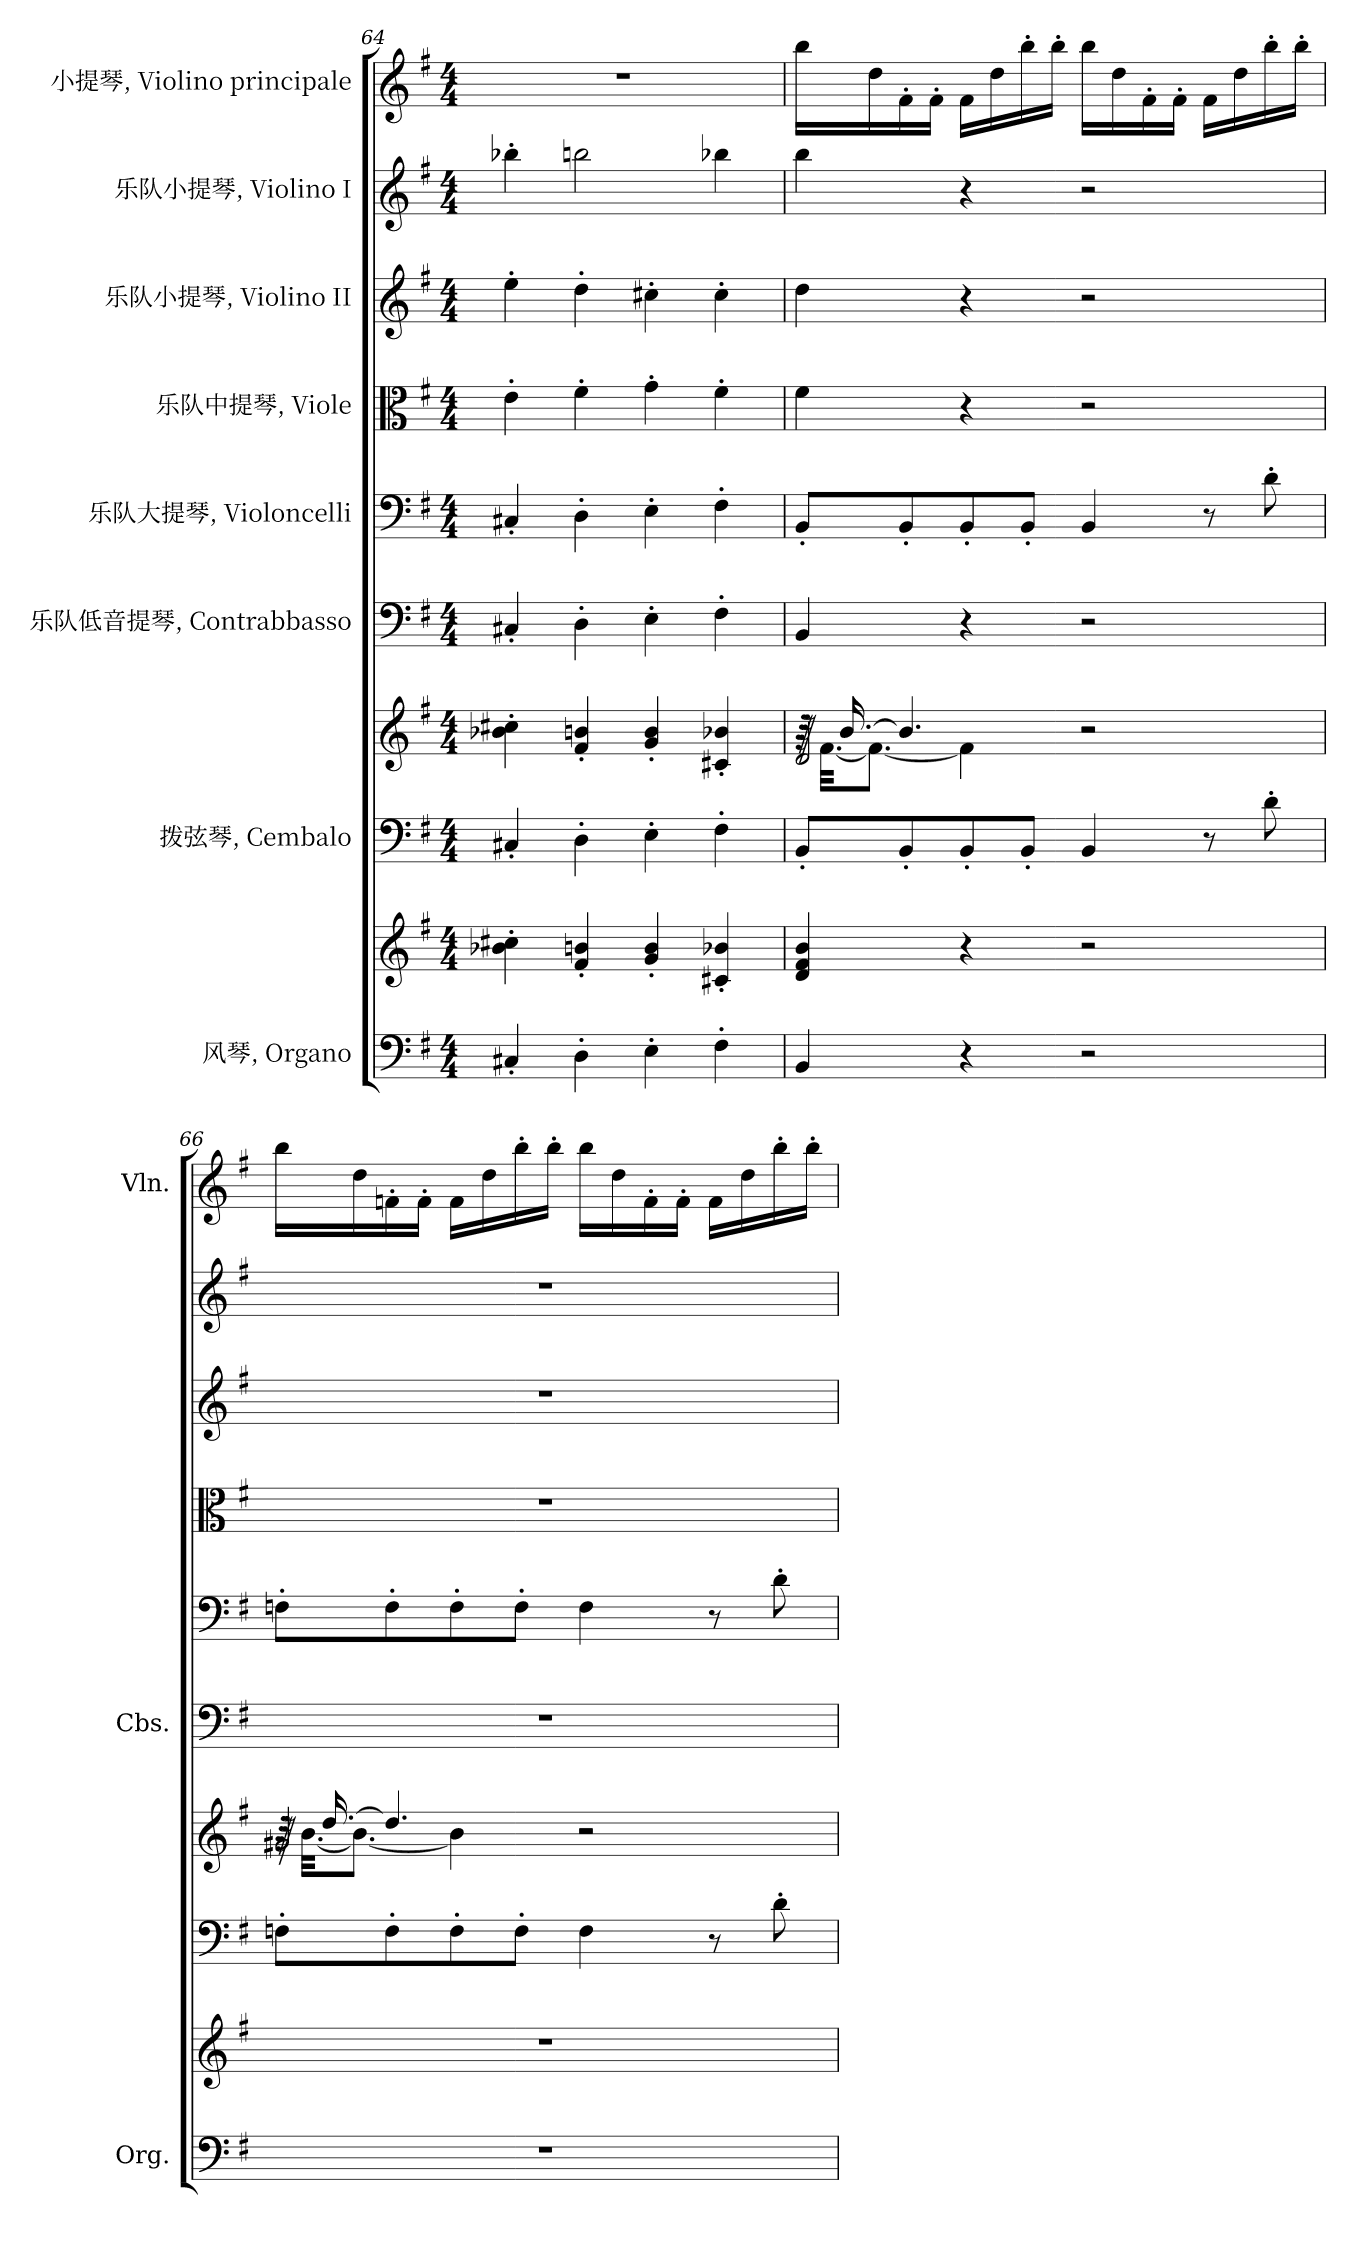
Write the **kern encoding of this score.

**kern	**kern	**kern	**kern	**kern	**kern	**kern	**kern	**kern	**kern
*part8	*part8	*part7	*part7	*part6	*part5	*part4	*part3	*part2	*part1
*staff10	*staff9	*staff8	*staff7	*staff6	*staff5	*staff4	*staff3	*staff2	*staff1
*I"风琴, Organo	*	*I"拨弦琴, Cembalo	*	*I"乐队低音提琴, Contrabbasso	*I"乐队大提琴, Violoncelli	*I"乐队中提琴, Viole	*I"乐队小提琴, Violino II	*I"乐队小提琴, Violino I	*I"小提琴, Violino principale
*I'Org.	*	*	*	*I'Cbs.	*	*	*	*	*I'Vln.
!!LO:PB:g=z
*clefF4	*clefG2	*clefF4	*clefG2	*clefF4	*clefF4	*clefC3	*clefG2	*clefG2	*clefG2
*	*	*	*	*ITrd7c12	*	*	*	*	*
*k[f#]	*k[f#]	*k[f#]	*k[f#]	*k[f#]	*k[f#]	*k[f#]	*k[f#]	*k[f#]	*k[f#]
*M4/4	*M4/4	*M4/4	*M4/4	*M4/4	*M4/4	*M4/4	*M4/4	*M4/4	*M4/4
=64	=64	=64	=64	=64	=64	=64	=64	=64	=64
4C#X'/	4b-X\' 4cc#X\'	4C#X'/	4b-X\' 4cc#X\'	4CC#X'/	4C#X'/	4e'\	4ee'\	4bb-X'\	1r
4D'\	4f#/' 4bn/'	4D'\	4f#/' 4bn/'	4DD'\	4D'\	4f#'\	4dd'\	2bbn\	.
4E'\	4g/' 4b/'	4E'\	4g/' 4b/'	4EE'\	4E'\	4g'\	4cc#X'\	.	.
4F#'\	4c#X/' 4b-X/'	4F#'\	4c#X/' 4b-X/'	4FF#'\	4F#'\	4f#'\	4cc#'\	4bb-X\	.
=65	=65	=65	=65	=65	=65	=65	=65	=65	=65
*	*	*	*	*	*	*	*	*	*MM102
*	*	*	*^	*	*	*	*	*	*
*	*	*	*	*^	*	*	*	*	*	*
4BB/	4d/ 4f#/ 4b/	8BB'/L	32r	64r	2d/	4BBB/	8BB'/L	4f#\	4dd\	4bb\	16bb\LL
.	.	.	.	[32.f#\KKL	.	.	.	.	.	.	.
.	.	.	[16.b/	.	.	.	.	.	.	.	.
*	*	*	*	*	*	*	*	*	*	*	*MM104
.	.	.	.	8.f#\J_	.	.	.	.	.	.	16dd\
.	.	8BB'/	4.b/]	.	.	.	8BB'/	.	.	.	16f#'\
.	.	.	.	.	.	.	.	.	.	.	16f#'\JJ
4r	4r	8BB'/	.	4f#\]	.	4r	8BB'/	4r	4r	4r	16f#\LL
.	.	.	.	.	.	.	.	.	.	.	16dd\
.	.	8BB'/J	.	.	.	.	8BB'/J	.	.	.	16bb'\
.	.	.	.	.	.	.	.	.	.	.	16bb'\JJ
2r	2r	4BB/	2r	2r	2r	2r	4BB/	2r	2r	2r	16bb\LL
.	.	.	.	.	.	.	.	.	.	.	16dd\
.	.	.	.	.	.	.	.	.	.	.	16f#'\
.	.	.	.	.	.	.	.	.	.	.	16f#'\JJ
.	.	8r	.	.	.	.	8r	.	.	.	16f#\LL
.	.	.	.	.	.	.	.	.	.	.	16dd\
.	.	8d'\	.	.	.	.	8d'\	.	.	.	16bb'\
.	.	.	.	.	.	.	.	.	.	.	16bb'\JJ
!!LO:PB:g=z
=66	=66	=66	=66	=66	=66	=66	=66	=66	=66	=66	=66
1r	1r	8Fn'\L	32r	64r	2g#X/	1r	8Fn'\L	1r	1r	1r	16bb\LL
.	.	.	.	[32.b\KKL	.	.	.	.	.	.	.
.	.	.	[16.dd/	.	.	.	.	.	.	.	.
.	.	.	.	8.b\J_	.	.	.	.	.	.	16dd\
.	.	8F'\	4.dd/]	.	.	.	8F'\	.	.	.	16fn'\
.	.	.	.	.	.	.	.	.	.	.	16f'\JJ
.	.	8F'\	.	4b\]	.	.	8F'\	.	.	.	16f\LL
.	.	.	.	.	.	.	.	.	.	.	16dd\
.	.	8F'\J	.	.	.	.	8F'\J	.	.	.	16bb'\
.	.	.	.	.	.	.	.	.	.	.	16bb'\JJ
.	.	4F\	2r	2r	2r	.	4F\	.	.	.	16bb\LL
.	.	.	.	.	.	.	.	.	.	.	16dd\
.	.	.	.	.	.	.	.	.	.	.	16f'\
.	.	.	.	.	.	.	.	.	.	.	16f'\JJ
.	.	8r	.	.	.	.	8r	.	.	.	16f\LL
.	.	.	.	.	.	.	.	.	.	.	16dd\
.	.	8d'\	.	.	.	.	8d'\	.	.	.	16bb'\
.	.	.	.	.	.	.	.	.	.	.	16bb'\JJ
*	*	*	*v	*v	*v	*	*	*	*	*	*
=	=	=	=	=	=	=	=	=	=
*-	*-	*-	*-	*-	*-	*-	*-	*-	*-
